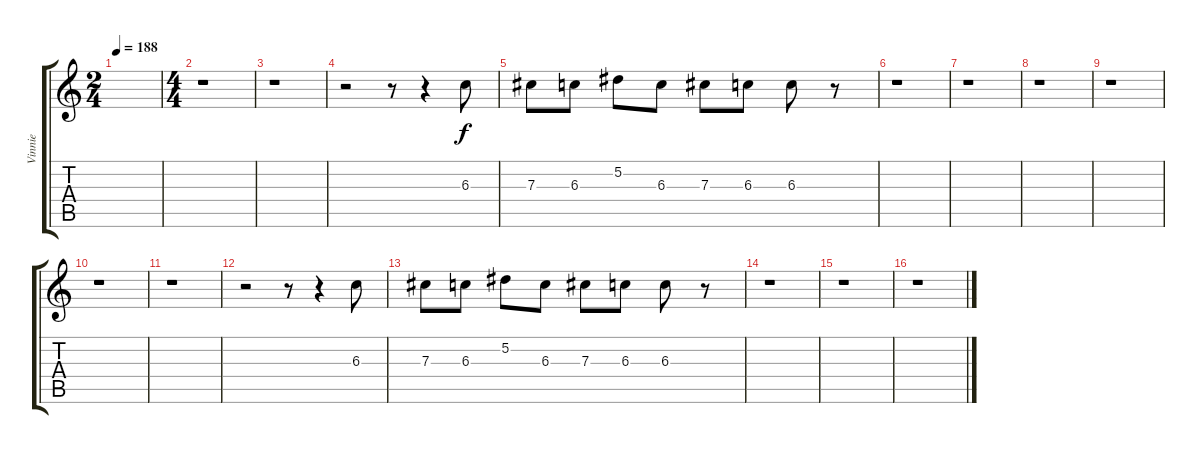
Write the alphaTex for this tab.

\track ("Vinnie" "Vinnie") {instrument distortionguitar}
\staff {score tabs}
\tuning (Eb4 Bb3 Gb3 Db3 Ab2 Db2) {hide}
\ts (2 4)
\tempo 188
\clef g2
\ks c
|
\ts (4 4)
r.1 |
r.1 |
r.2 r.8 r.4 6.3.8 |
7.3.8 6.3.8 5.2.8 6.3.8 7.3.8 6.3.8 6.3.8 r.8 |
r.1 |
r.1 |
r.1 |
r.1 |
r.1 |
r.1 |
r.2 r.8 r.4 6.3.8 |
7.3.8 6.3.8 5.2.8 6.3.8 7.3.8 6.3.8 6.3.8 r.8 |
r.1 |
r.1 |
r.1
